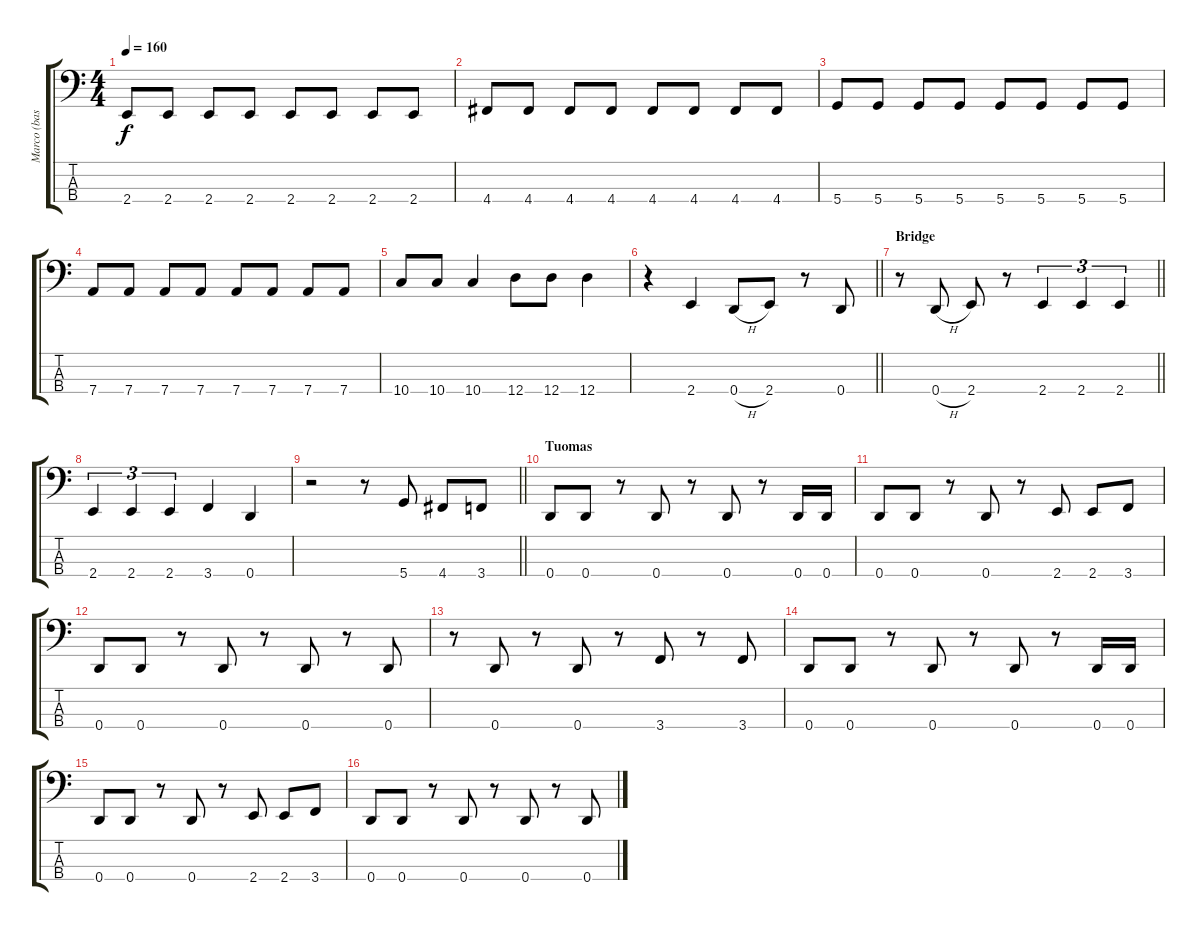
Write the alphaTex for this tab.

\track ("Marco (bass)" "Marco (bas") {instrument electricbassfinger}
\staff {score tabs}
\tuning (G2 D2 A1 D1) {hide}
\ts (4 4)
\tempo 160
\clef f4
\ks c
2.4.8{dy f} 2.4.8 2.4.8 2.4.8 2.4.8 2.4.8 2.4.8 2.4.8 |
4.4.8 4.4.8 4.4.8 4.4.8 4.4.8 4.4.8 4.4.8 4.4.8 |
5.4.8 5.4.8 5.4.8 5.4.8 5.4.8 5.4.8 5.4.8 5.4.8 |
7.4.8 7.4.8 7.4.8 7.4.8 7.4.8 7.4.8 7.4.8 7.4.8 |
10.4.8 10.4.8 10.4.4 12.4.8 12.4.8 12.4.4 |
\barLineRight lightlight
r.4 2.4.4 0.4{h}.8 2.4.8 r.8 0.4.8 |
\section ("" "Bridge")
\barLineRight lightlight
r.8 0.4{h}.8 2.4.8 r.8 2.4.4{tu (3 2)} 2.4.4{tu (3 2)} 2.4.4{tu (3 2)} |
2.4.4{tu (3 2)} 2.4.4{tu (3 2)} 2.4.4{tu (3 2)} 3.4.4 0.4.4 |
\barLineRight lightlight
r.2 r.8 5.4.8 4.4.8 3.4.8 |
\section ("" "Tuomas")
0.4.8 0.4.8 r.8 0.4.8 r.8 0.4.8 r.8 0.4.16 0.4.16 |
0.4.8 0.4.8 r.8 0.4.8 r.8 2.4.8 2.4.8 3.4.8 |
0.4.8 0.4.8 r.8 0.4.8 r.8 0.4.8 r.8 0.4.8 |
r.8 0.4.8 r.8 0.4.8 r.8 3.4.8 r.8 3.4.8 |
0.4.8 0.4.8 r.8 0.4.8 r.8 0.4.8 r.8 0.4.16 0.4.16 |
0.4.8 0.4.8 r.8 0.4.8 r.8 2.4.8 2.4.8 3.4.8 |
0.4.8 0.4.8 r.8 0.4.8 r.8 0.4.8 r.8 0.4.8
